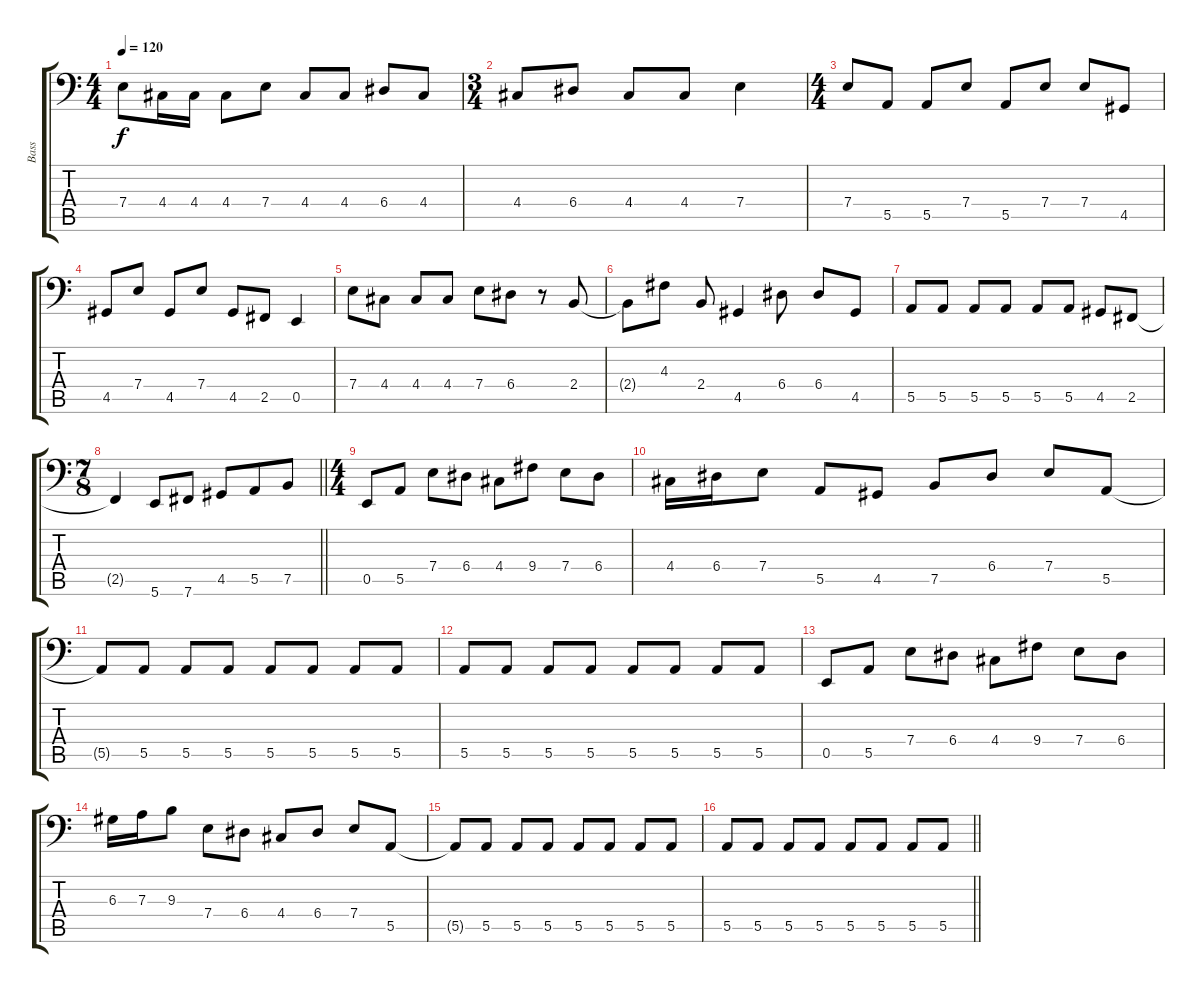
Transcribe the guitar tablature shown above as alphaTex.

\track ("Bass" "Bass") {instrument electricbassfinger}
\staff {score tabs}
\tuning (C3 G2 D2 A1 E1 B0) {hide}
\ts (4 4)
\tempo 120
\clef f4
\ks c
7.4.8{dy f} 4.4.16 4.4.16 4.4.8 7.4.8 4.4.8 4.4.8 6.4.8 4.4.8 |
\ts (3 4)
4.4.8 6.4.8 4.4.8 4.4.8 7.4.4 |
\ts (4 4)
7.4.8 5.5.8 5.5.8 7.4.8 5.5.8 7.4.8 7.4.8 4.5.8 |
4.5.8 7.4.8 4.5.8 7.4.8 4.5.8 2.5.8 0.5.4 |
7.4.8 4.4.8 4.4.8 4.4.8 7.4.8 6.4.8 r.8 2.4.8 |
2.4{t}.8 4.3.8 2.4.8 4.5.4 6.4.8 6.4.8 4.5.8 |
5.5.8 5.5.8 5.5.8 5.5.8 5.5.8 5.5.8 4.5.8 2.5.8 |
\ts (7 8)
\barLineRight lightlight
2.5{t}.4 5.6.8 7.6.8 4.5.8 5.5.8 7.5.8 |
\ts (4 4)
0.5.8 5.5.8 7.4.8 6.4.8 4.4.8 9.4.8 7.4.8 6.4.8 |
4.4.16 6.4.16 7.4.8 5.5.8 4.5.8 7.5.8 6.4.8 7.4.8 5.5.8 |
5.5{t}.8 5.5.8 5.5.8 5.5.8 5.5.8 5.5.8 5.5.8 5.5.8 |
5.5.8 5.5.8 5.5.8 5.5.8 5.5.8 5.5.8 5.5.8 5.5.8 |
0.5.8 5.5.8 7.4.8 6.4.8 4.4.8 9.4.8 7.4.8 6.4.8 |
6.3.16 7.3.16 9.3.8 7.4.8 6.4.8 4.4.8 6.4.8 7.4.8 5.5.8 |
5.5{t}.8 5.5.8 5.5.8 5.5.8 5.5.8 5.5.8 5.5.8 5.5.8 |
\barLineRight lightlight
5.5.8 5.5.8 5.5.8 5.5.8 5.5.8 5.5.8 5.5.8 5.5.8
